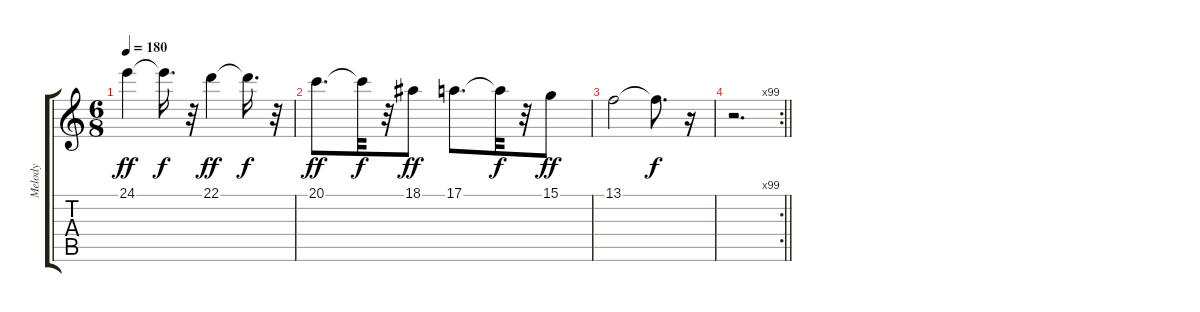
\track ("Melody" "Melody") {instrument ocarina}
\staff {score tabs}
\tuning (E4 B3 G3 D3 A2 E2) {hide}
\ts (6 8)
\tempo 180
\clef g2
\ks c
24.1.4{dy ff} 24.1{t}.16{d dy f} r.32 22.1.4{dy ff} 22.1{t}.16{d dy f} r.32 |
20.1.8{d dy ff} 20.1{t}.32{dy f} r.32 18.1.8{dy ff} 17.1.8{d} 17.1{t}.32{dy f} r.32 15.1.8{dy ff} |
13.1.2 13.1{t}.8{d dy f} r.16 |
\rc 99
\barLineRight lightlight
r.2{d}
